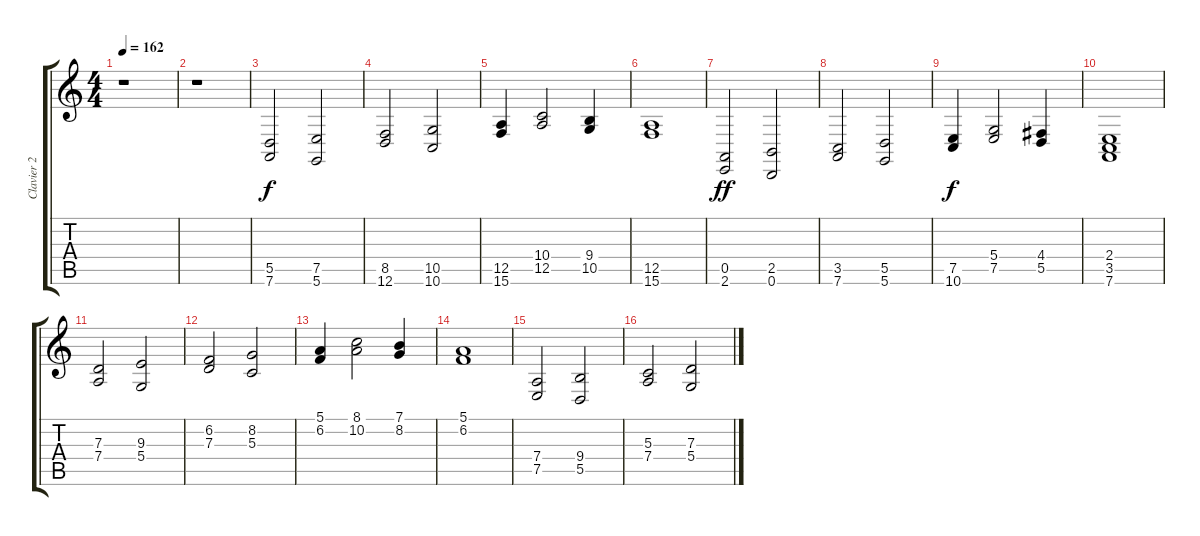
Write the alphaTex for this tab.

\track ("Clavier 2" "Clavier 2") {instrument lead2sawtooth}
\staff {score tabs}
\tuning (E4 B3 G3 D3 A2 D2) {hide}
\ts (4 4)
\tempo 162
\clef g2
\ks c
r.1{dy f} |
r.1 |
(5.5 7.6).2{volume 7 instrument choiraahs} (7.5 5.6).2 |
(8.5 12.6).2 (10.5 10.6).2 |
(12.5 15.6).4 (10.4 12.5).2 (9.4 10.5).4 |
(12.5 15.6).1 |
(0.5 2.6).2{dy ff} (2.5 0.6).2 |
(3.5 7.6).2 (5.5 5.6).2 |
(7.5 10.6).4{dy f} (5.4 7.5).2 (4.4 5.5).4 |
(2.4 3.5 7.6).1 |
(7.3 7.4).2 (9.3 5.4).2 |
(6.2 7.3).2 (8.2 5.3).2 |
(5.1 6.2).4 (8.1 10.2).2 (7.1 8.2).4 |
(5.1 6.2).1 |
(7.4 7.5).2 (9.4 5.5).2 |
(5.3 7.4).2 (7.3 5.4).2
